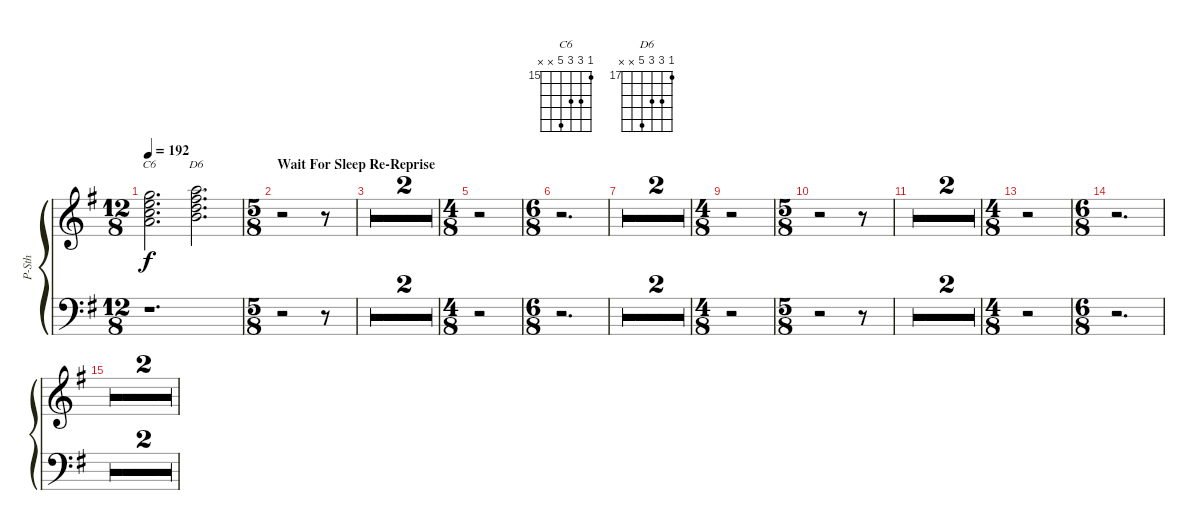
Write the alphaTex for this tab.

\defaultSystemsLayout 4
\bracketExtendMode groupsimilarinstruments
\otherSystemsTrackNameOrientation horizontal
\track ("Strings / Pad" "P-Sth") {multiBarRest instrument pad2warm}
\staff {score}
\tuning (E4 B3 G3 D3 A2 E2)
\chord ("C6" 15 17 17 19 x x) {firstfret 15 showfingering false}
\chord ("D6" 17 19 19 21 x x) {firstfret 17 showfingering false}
\ts (12 8)
\tempo 192
\clef g2
\ks g
(19.4{acc forcenatural} 17.3{acc forcenatural} 17.2{acc forcenatural} 15.1{acc forcenatural}).2{d ch "C6" dy f} (21.4{acc forcenatural} 19.3{acc forcenatural} 19.2{acc #} 17.1{acc forcenatural}).2{d ch "D6"} |
\ts (5 8)
\beaming (8 3 3 3 3)
\section ("" "Wait For Sleep Re-Reprise")
r.2 r.8 |
r.2 r.8 |
r.2 r.8 |
\ts (4 8)
\beaming (8 2 2)
r.2 |
\ts (6 8)
\beaming (8 3 3 3 3)
r.2{d} |
r.2{d} |
r.2{d} |
\ts (4 8)
\beaming (8 2 2)
r.2 |
\ts (5 8)
\beaming (8 3 3 3 3)
r.2 r.8 |
r.2 r.8 |
r.2 r.8 |
\ts (4 8)
\beaming (8 2 2)
r.2 |
\ts (6 8)
\beaming (8 3 3 3 3)
r.2{d} |
r.2{d} |
r.2{d}
\staff {score}
\tuning (E4 B3 G3 D3 A2 E2)
\clef f4
\ottava regular
\simile none
\ks g
r.1{d dy ff} |
r.2 r.8 |
r.2 r.8 |
r.2 r.8 |
r.2 |
r.2{d} |
r.2{d} |
r.2{d} |
r.2 |
r.2 r.8 |
r.2 r.8 |
r.2 r.8 |
r.2 |
r.2{d} |
r.2{d} |
r.2{d}
